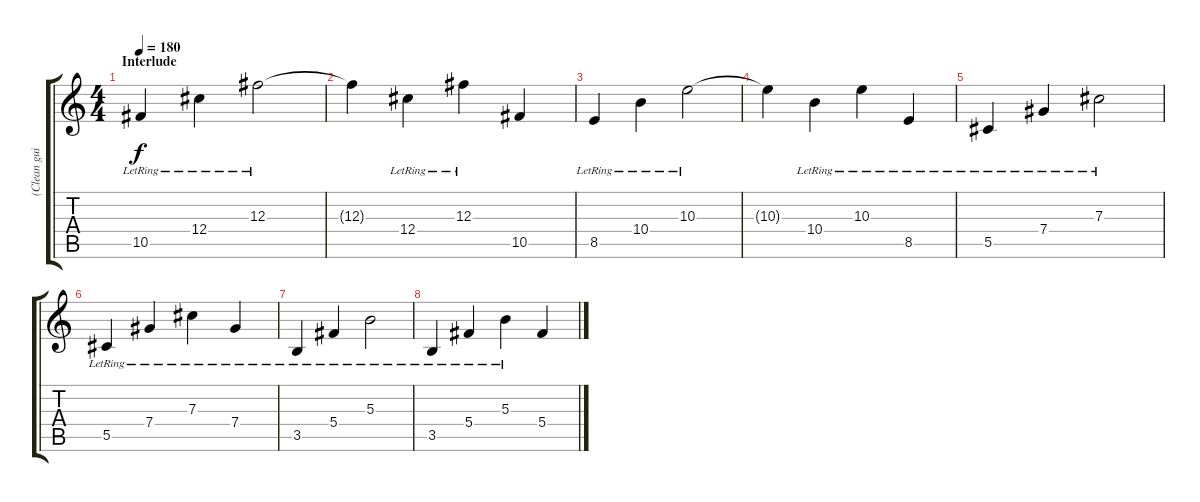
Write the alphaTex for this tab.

\track ("(Clean guitar)" "(Clean gui") {instrument electricguitarjazz}
\staff {score tabs}
\tuning (Eb4 Bb3 Gb3 Db3 Ab2 Db2) {hide}
\ts (4 4)
\section ("" "Interlude")
\tempo 180
\clef g2
\ks c
10.5{lr}.4{dy f} 12.4{lr}.4 12.3{lr}.2 |
12.3{t}.4 12.4{lr}.4 12.3{lr}.4 10.5.4 |
8.5{lr}.4 10.4{lr}.4 10.3{lr}.2 |
10.3{t}.4 10.4{lr}.4 10.3{lr}.4 8.5{lr}.4 |
5.5{lr}.4 7.4{lr}.4 7.3{lr}.2 |
5.5{lr}.4 7.4{lr}.4 7.3{lr}.4 7.4{lr}.4 |
3.5{lr}.4 5.4{lr}.4 5.3{lr}.2 |
3.5{lr}.4 5.4{lr}.4 5.3{lr}.4 5.4.4
